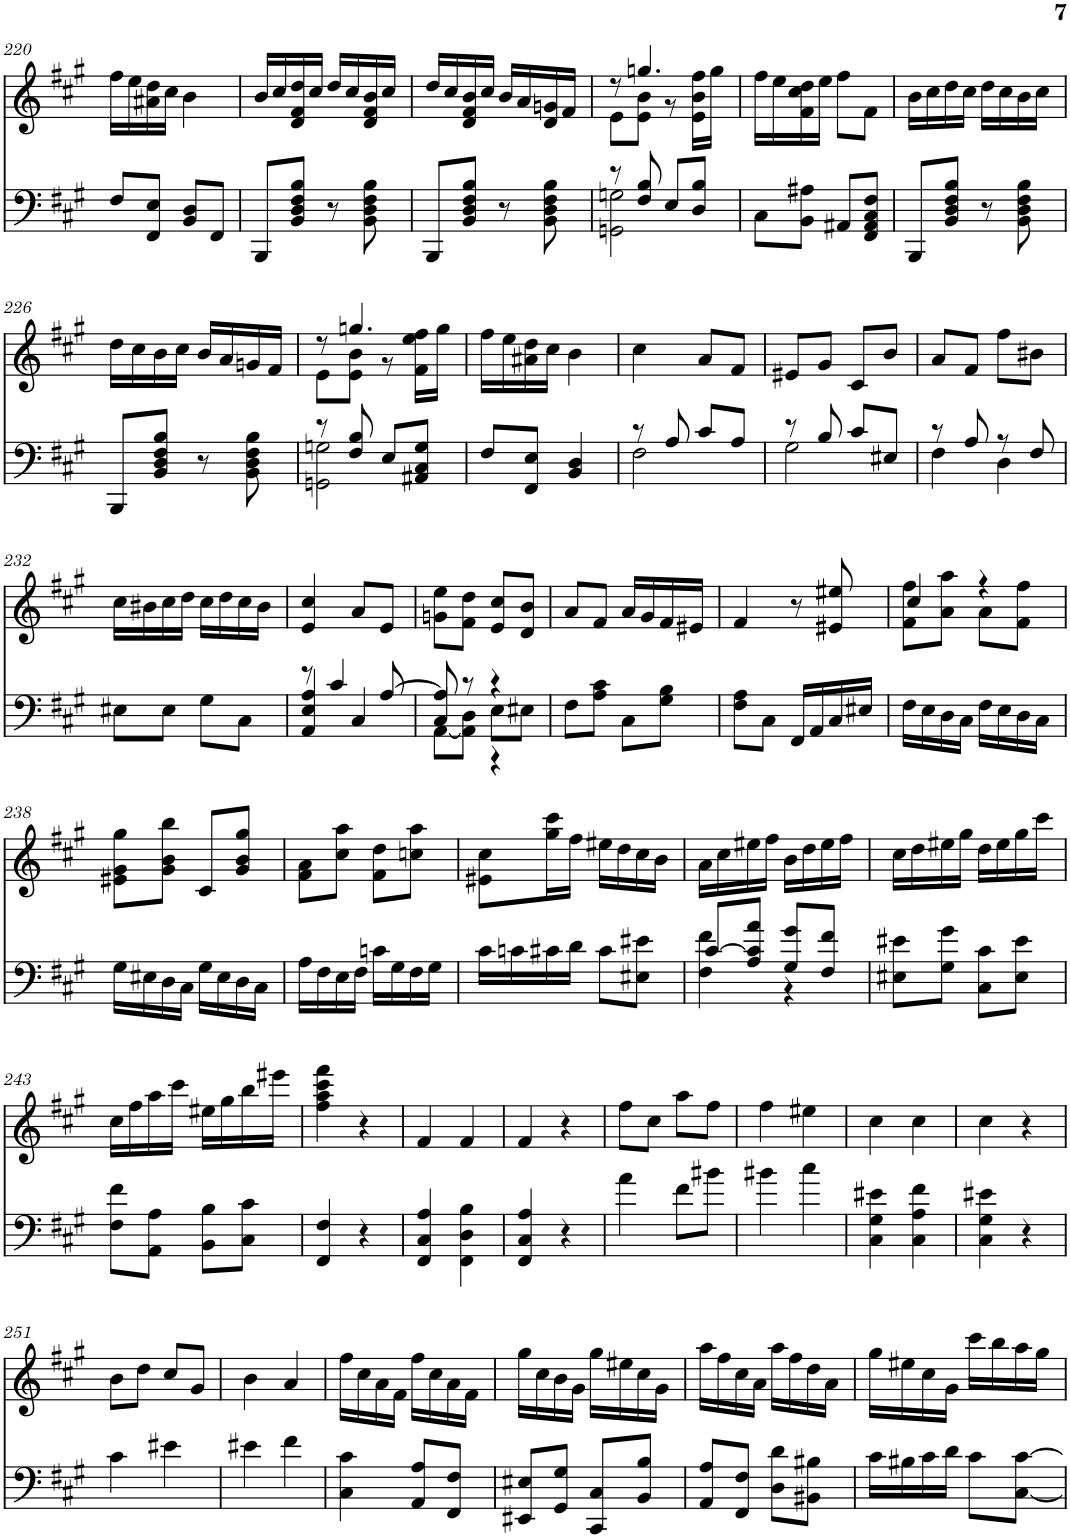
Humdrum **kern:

**kern	**kern
*part2	*part1
*staff2	*staff1
*I"Piano	*I"Piano
*I'Pno	*I'Pno
!!LO:PB:g=z
*clefF4	*clefG2
*k[f#c#g#]	*k[f#c#g#]
*M2/4	*M2/4
=220	=220
8F#/L	16ff#\LL
.	16ee\
8FF#/ 8E/J	16a#X\ 16dd\
.	16cc#\JJ
8BB/ 8D/L	4b\
8FF#/J	.
=221	=221
8BBB/L	16b/LL
.	16cc#/
8BB/ 8D/ 8F#/ 8B/J	16d/ 16f#/ 16dd/
.	16cc#/JJ
8r	16dd/LL
.	16cc#/
8BB\ 8D\ 8F#\ 8B\	16d/ 16f#/ 16b/
.	16cc#/JJ
=222	=222
8BBB/L	16dd/LL
.	16cc#/
8BB/ 8D/ 8F#/ 8B/J	16d/ 16f#/ 16b/
.	16cc#/JJ
8r	16b/LL
.	16a/
8BB\ 8D\ 8F#\ 8B\	16d/ 16gn/
.	16f#/JJ
=223	=223
*^	*^
8r	2GGn\ 2Gn\	8r	8e\L
8F#/ 8B/	.	4.ggn/	8e\ 8b\J
8E/L	.	.	8r
8D/ 8B/J	.	.	16e\ 16b\ 16ff#\LL
.	.	.	16gg\JJ
*v	*v	*	*
*	*v	*v
=224	=224
8C#\L	16ff#\LL
.	16ee\
8BB\ 8A#X\J	16f#\ 16cc#\ 16dd\
.	16ee\JJ
8AA#X/L	8ff#\L
8FF#/ 8AA#/ 8C#/ 8F#/J	8f#\J
=225	=225
8BBB/L	16b\LL
.	16cc#\
8BB/ 8D/ 8F#/ 8B/J	16dd\
.	16cc#\JJ
8r	16dd\LL
.	16cc#\
8BB\ 8D\ 8F#\ 8B\	16b\
.	16cc#\JJ
!!LO:LB:g=z
=226	=226
8BBB/L	16dd\LL
.	16cc#\
8BB/ 8D/ 8F#/ 8B/J	16b\
.	16cc#\JJ
8r	16b/LL
.	16a/
8BB\ 8D\ 8F#\ 8B\	16gn/
.	16f#/JJ
=227	=227
*^	*^
8r	2GGn\ 2Gn\	8r	8e\L
8F#/ 8B/	.	4.ggn/	8e\ 8b\J
8E/L	.	.	8r
8AA#X/ 8C#/ 8G/J	.	.	16f#\ 16ee\ 16ff#\LL
.	.	.	16gg\JJ
*v	*v	*	*
*	*v	*v
=228	=228
8F#/L	16ff#\LL
.	16ee\
8FF#/ 8E/J	16a#X\ 16dd\
.	16cc#\JJ
4BB/ 4D/	4b\
=229	=229
*^	*
8r	2F#\	4cc#\
8A/	.	.
8c#/L	.	8a/L
8A/J	.	8f#/J
=230	=230	=230
8r	2G#\	8e#X/L
8B/	.	8g#/J
8c#/L	.	8c#/L
8E#X/J	.	8b/J
=231	=231	=231
8r	4F#\	8a/L
8A/	.	8f#/J
8r	4D\	8ff#\L
8F#/	.	8b#X\J
*v	*v	*
!!LO:LB:g=z
=232	=232
8E#X\L	16cc#\LL
.	16b#X\
8E#\J	16cc#\
.	16dd\JJ
8G#\L	16cc#\LL
.	16dd\
8C#\J	16cc#\
.	16b#\JJ
=233	=233
*^	*
8r	4AA/ 4E/ 4A/	4e/ 4cc#/
4c#/	.	.
.	4C#/	8a/L
[8A/	.	8e/J
=234	=234	=234
*	*^	*
8A/]	[8AA\L	4C#/	8gn\ 8ee\L
8r	8AA\] 8D\J	.	8f#\ 8dd\J
4r	8E\L	4r	8e/ 8cc#/L
.	8E#X\J	.	8d/ 8b/J
*v	*v	*v	*
=235	=235
8F#\L	8a/L
8A\ 8c#\J	8f#/J
8C#\L	16a/LL
.	16g#/
8G#\ 8B\J	16f#/
.	16e#X/JJ
=236	=236
8F#\ 8A\L	4f#/
8C#\J	.
16FF#/LL	8r
16AA/	.
16C#/	8e#X/ 8ee#X/
16E#X/JJ	.
=237	=237
*	*^
16F#\LL	4cc#/	8f#\ 8ff#\L
16E\	.	.
16D\	.	8a\ 8aa\J
16C#\JJ	.	.
16F#\LL	4r	8a\L
16E\	.	.
16D\	.	8f#\ 8ff#\J
16C#\JJ	.	.
*	*v	*v
!!LO:LB:g=z
=238	=238
16G#\LL	8e#X\ 8g#\ 8gg#\L
16E#X\	.
16D\	8g#\ 8b\ 8bb\J
16C#\JJ	.
16G#\LL	8c#/L
16E#\	.
16D\	8g#/ 8b/ 8gg#/J
16C#\JJ	.
=239	=239
16A\LL	8f#\ 8a\L
16F#\	.
16E\	8cc#\ 8aa\J
16F#\JJ	.
16cn\LL	8f#\ 8dd\L
16G#\	.
16F#\	8ccn\ 8aa\J
16G#\JJ	.
=240	=240
16c#\LL	8e#X\ 8cc#\L
16cn\	.
16c#X\	16gg#\ 16ccc#\L
16d\JJ	16ff#\JJ
8c#\L	16ee#X\LL
.	16dd\
8E#X\ 8e#X\J	16cc#\
.	16b\JJ
=241	=241
*^	*
[8c#/L	4F#\ 4f#\	16a\LL
.	.	16cc#\
8A/ 8c#/] 8a/J	.	16ee#X\
.	.	16ff#\JJ
8G#/ 8g#/L	4r	16b\LL
.	.	16dd\
8F#/ 8f#/J	.	16ee#\
.	.	16ff#\JJ
*v	*v	*
=242	=242
8E#X\ 8e#X\L	16cc#\LL
.	16dd\
8G#\ 8g#\J	16ee#X\
.	16gg#\JJ
8C#\ 8c#\L	16dd\LL
.	16ee#\
8E#\ 8e#\J	16gg#\
.	16ccc#\JJ
!!LO:LB:g=z
=243	=243
8F#\ 8f#\L	16cc#\LL
.	16ff#\
8AA\ 8A\J	16aa\
.	16ccc#\JJ
8BB\ 8B\L	16ee#X\LL
.	16gg#\
8C#\ 8c#\J	16bb\
.	16eee#X\JJ
=244	=244
4FF#/ 4F#/	4ff#\ 4aa\ 4ccc#\ 4fff#\
4r	4r
=245	=245
4FF#/ 4C#/ 4A/	4f#/
4FF#\ 4D\ 4B\	4f#/
=246	=246
4FF#/ 4C#/ 4A/	4f#/
4r	4r
=247	=247
4a\	8ff#\L
.	8cc#\J
8f#\L	8aa\L
8b#X\J	8ff#\J
=248	=248
4b#X\	4ff#\
4cc#\	4ee#X\
=249	=249
4C#\ 4G#\ 4e#X\	4cc#\
4C#\ 4A\ 4f#\	4cc#\
=250	=250
4C#\ 4G#\ 4e#X\	4cc#\
4r	4r
!!LO:LB:g=z
=251	=251
4c#\	8b\L
.	8dd\J
4e#X\	8cc#/L
.	8g#/J
=252	=252
4e#X\	4b\
4f#\	4a/
=253	=253
4C#\ 4c#\	16ff#\LL
.	16cc#\
.	16a\
.	16f#\JJ
8AA/ 8A/L	16ff#\LL
.	16cc#\
8FF#/ 8F#/J	16a\
.	16f#\JJ
=254	=254
8EE#X/ 8E#X/L	16gg#\LL
.	16cc#\
8GG#/ 8G#/J	16b\
.	16g#\JJ
8CC#/ 8C#/L	16gg#\LL
.	16ee#X\
8BB/ 8B/J	16cc#\
.	16g#\JJ
=255	=255
8AA/ 8A/L	16aa\LL
.	16ff#\
8FF#/ 8F#/J	16cc#\
.	16a\JJ
8D\ 8d\L	16aa\LL
.	16ff#\
8BB#X\ 8B#X\J	16dd\
.	16a\JJ
=256	=256
16c#\LL	16gg#\LL
16B#X\	16ee#X\
16c#\	16cc#\
16d\JJ	16g#\JJ
8c#\L	16ccc#\LL
.	16bb\
[8C#\ [8c#\J	16aa\
.	16gg#\JJ
=	=
*-	*-
